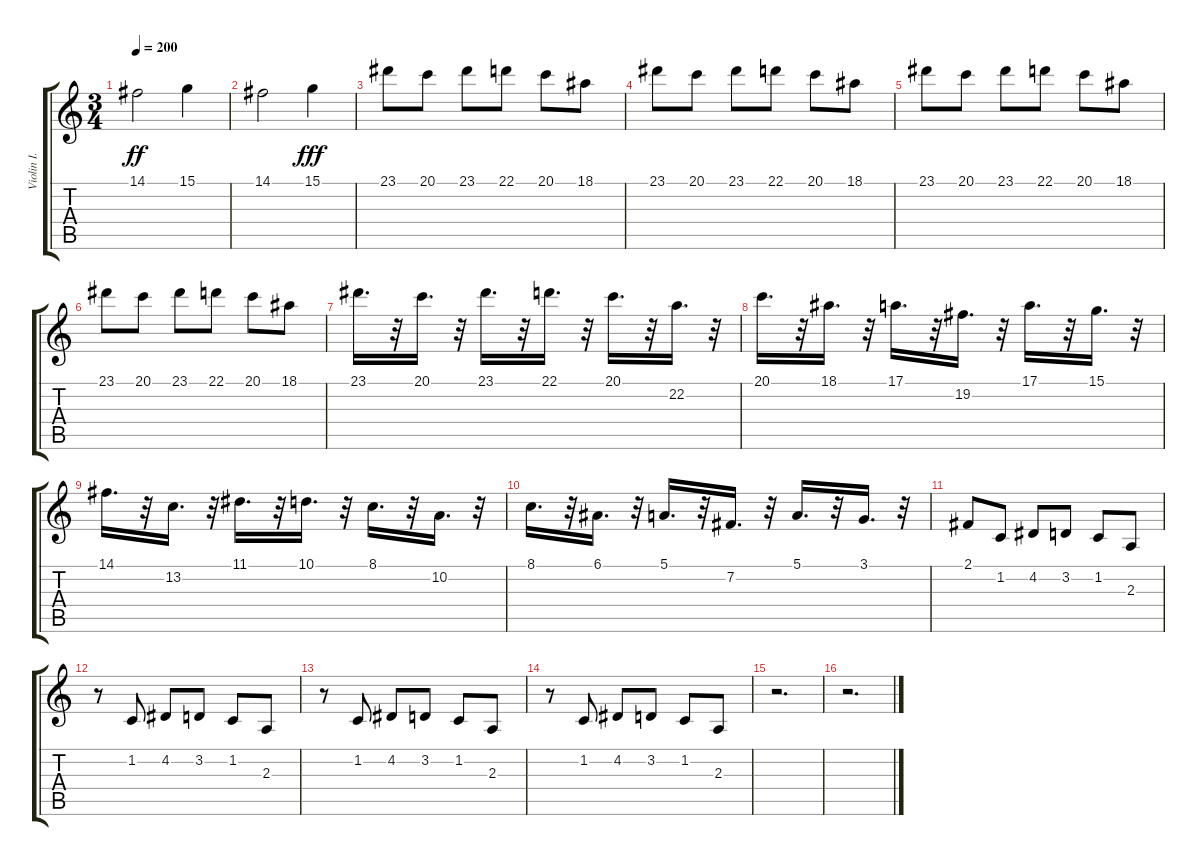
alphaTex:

\track ("Violin I." "Violin I.") {instrument stringensemble2}
\staff {score tabs}
\tuning (E4 B3 G3 D3 A2 E2) {hide}
\ts (3 4)
\tempo 200
\clef g2
\ks c
14.1.2{dy ff} 15.1.4 |
14.1.2 15.1.4{dy fff} |
23.1.8{instrument stringensemble1} 20.1.8 23.1.8 22.1.8 20.1.8 18.1.8 |
23.1.8 20.1.8 23.1.8 22.1.8 20.1.8 18.1.8 |
23.1.8 20.1.8 23.1.8 22.1.8 20.1.8 18.1.8 |
23.1.8 20.1.8 23.1.8 22.1.8 20.1.8 18.1.8 |
23.1.16{d instrument stringensemble1} r.32 20.1.16{d} r.32 23.1.16{d} r.32 22.1.16{d} r.32 20.1.16{d} r.32 22.2.16{d} r.32 |
20.1.16{d} r.32 18.1.16{d} r.32 17.1.16{d} r.32 19.2.16{d} r.32 17.1.16{d} r.32 15.1.16{d} r.32 |
14.1.16{d} r.32 13.2.16{d} r.32 11.1.16{d} r.32 10.1.16{d} r.32 8.1.16{d} r.32 10.2.16{d} r.32 |
8.1.16{d} r.32 6.1.16{d} r.32 5.1.16{d} r.32 7.2.16{d} r.32 5.1.16{d} r.32 3.1.16{d} r.32 |
2.1.8 1.2.8 4.2.8 3.2.8 1.2.8 2.3.8 |
r.8 1.2.8 4.2.8 3.2.8 1.2.8 2.3.8 |
r.8 1.2.8 4.2.8 3.2.8 1.2.8 2.3.8 |
r.8 1.2.8 4.2.8 3.2.8 1.2.8 2.3.8 |
r.2{d} |
r.2{d}
